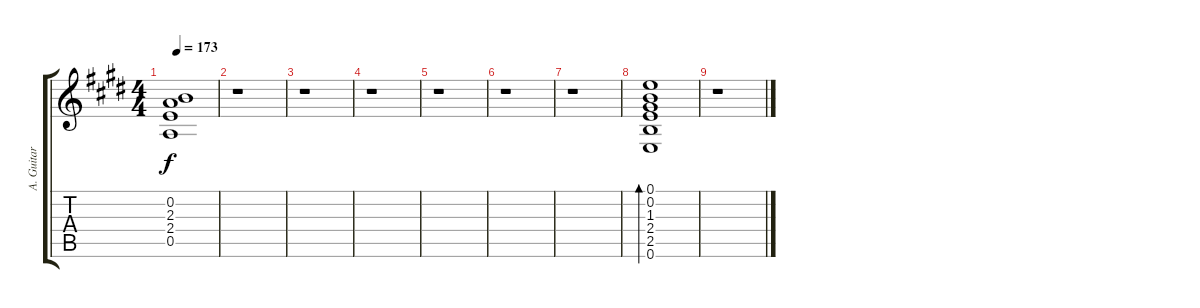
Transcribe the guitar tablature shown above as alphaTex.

\track ("A. Guitar" "A. Guitar") {instrument acousticguitarsteel}
\staff {score tabs}
\tuning (E4 B3 G3 D3 A2 E2) {hide}
\ts (4 4)
\tempo 173
\clef g2
\ks e
(0.2{t} 2.3{t} 2.4{t} 0.5{t}).1{dy f} |
r.1 |
r.1 |
r.1 |
r.1 |
r.1 |
r.1 |
(0.1 0.2 1.3 2.4 2.5 0.6).1{bd 120} |
r.1
